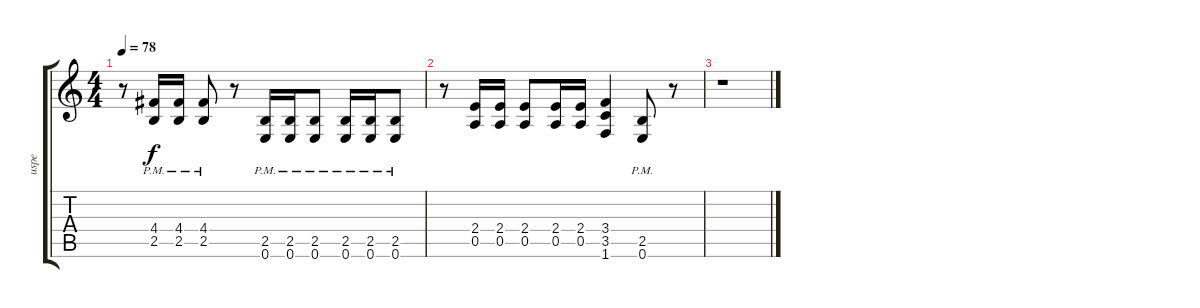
\track ("uspe - lead guitar" "uspe") {instrument distortionguitar}
\staff {score tabs}
\tuning (E4 B3 G3 D3 A2 E2) {hide}
\ts (4 4)
\tempo 78
\clef g2
\ks c
r.8{dy f} (4.4{pm} 2.5{pm}).16 (4.4{pm} 2.5{pm}).16 (4.4{pm} 2.5{pm}).8 r.8 (2.5{pm} 0.6{pm}).16 (2.5{pm} 0.6{pm}).16 (2.5{pm} 0.6{pm}).8 (2.5{pm} 0.6{pm}).16 (2.5{pm} 0.6{pm}).16 (2.5{pm} 0.6{pm}).8 |
r.8 (2.4 0.5).16 (2.4 0.5).16 (2.4 0.5).8 (2.4 0.5).16 (2.4 0.5).16 (3.4 3.5 1.6).4 (2.5{pm} 0.6{pm}).8 r.8 |
r.1
